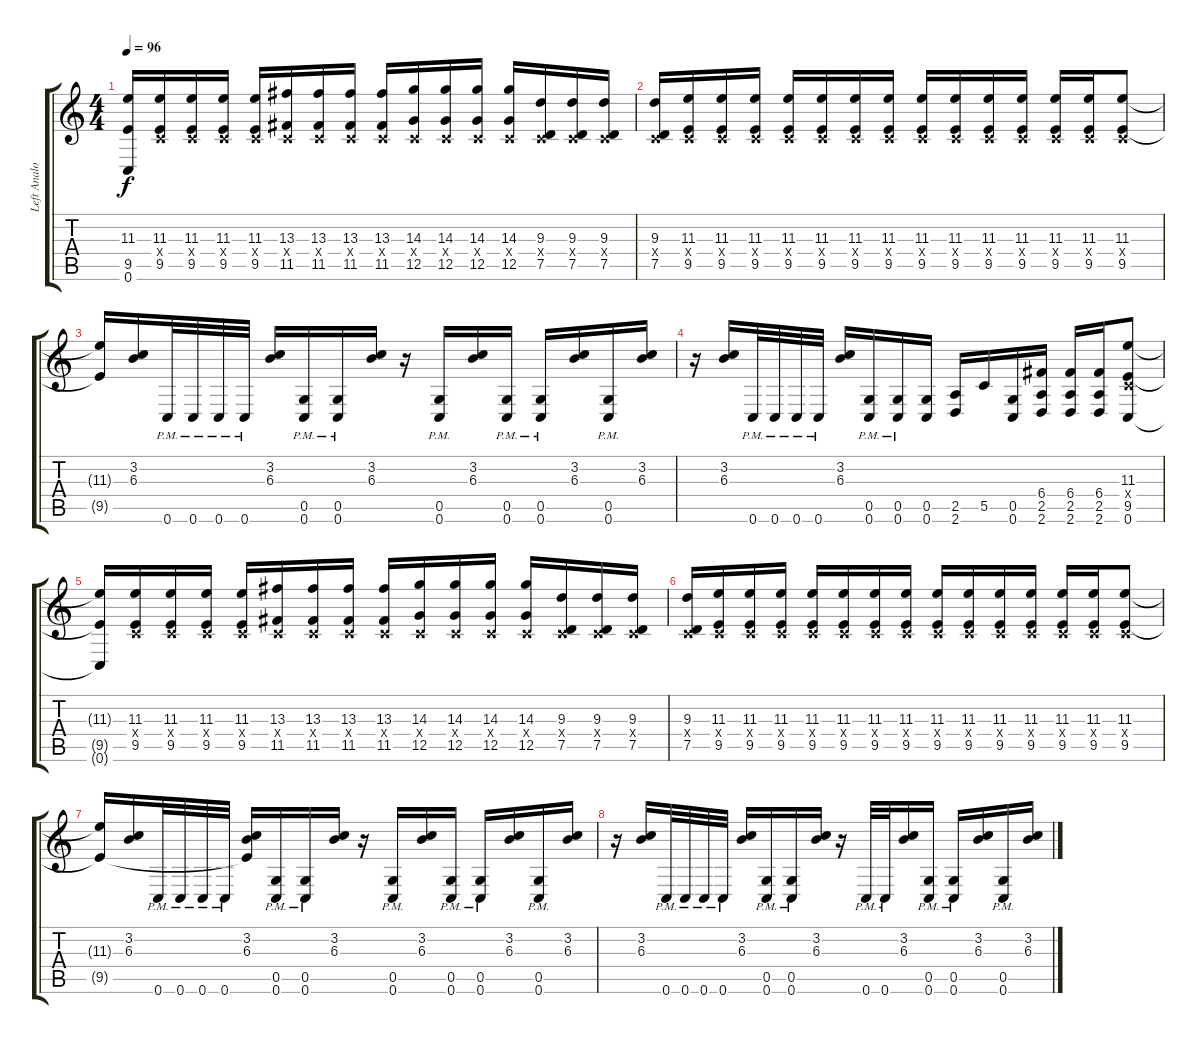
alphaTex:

\track ("Left Analog Stick" "Left Analo") {instrument distortionguitar}
\staff {score tabs}
\tuning (D4 A3 F3 C3 G2 C2) {hide}
\ts (4 4)
\tempo 96
\clef g2
\ks c
(11.3{t} 9.5{t} 0.6{t}).16{dy f} (11.3 0.4{x} 9.5).16 (11.3 0.4{x} 9.5).16 (11.3 0.4{x} 9.5).16 (11.3 0.4{x} 9.5).16 (13.3 0.4{x} 11.5).16 (13.3 0.4{x} 11.5).16 (13.3 0.4{x} 11.5).16 (13.3 0.4{x} 11.5).16 (14.3 0.4{x} 12.5).16 (14.3 0.4{x} 12.5).16 (14.3 0.4{x} 12.5).16 (14.3 0.4{x} 12.5).16 (9.3 0.4{x} 7.5).16 (9.3 0.4{x} 7.5).16 (9.3 0.4{x} 7.5).16 |
(9.3 0.4{x} 7.5).16 (11.3 0.4{x} 9.5).16 (11.3 0.4{x} 9.5).16 (11.3 0.4{x} 9.5).16 (11.3 0.4{x} 9.5).16 (11.3 0.4{x} 9.5).16 (11.3 0.4{x} 9.5).16 (11.3 0.4{x} 9.5).16 (11.3 0.4{x} 9.5).16 (11.3 0.4{x} 9.5).16 (11.3 0.4{x} 9.5).16 (11.3 0.4{x} 9.5).16 (11.3 0.4{x} 9.5).16 (11.3 0.4{x} 9.5).16 (11.3 0.4{x} 9.5).8 |
(11.3{t} 9.5{t}).16 (3.2 6.3).16 0.6{pm}.32 0.6{pm}.32 0.6{pm}.32 0.6{pm}.32 (3.2 6.3).16 (0.5{pm} 0.6{pm}).16 (0.5{pm} 0.6{pm}).16 (3.2 6.3).16 r.16 (0.5{pm} 0.6{pm}).16 (3.2 6.3).16 (0.5{pm} 0.6{pm}).16 (0.5{pm} 0.6{pm}).16 (3.2 6.3).16 (0.5{pm} 0.6{pm}).16 (3.2 6.3).16 |
r.16 (3.2 6.3).16 0.6{pm}.32 0.6{pm}.32 0.6{pm}.32 0.6{pm}.32 (3.2 6.3).16 (0.5{pm} 0.6{pm}).16 (0.5{pm} 0.6{pm}).16 (0.5 0.6).16 (2.5 2.6).16 5.5.16 (0.5 0.6).16 (6.4 2.5 2.6).16 (6.4 2.5 2.6).16 (6.4 2.5 2.6).16 (11.3 0.4{x} 9.5 0.6).8 |
(11.3{t} 9.5{t} 0.6{t}).16 (11.3 0.4{x} 9.5).16 (11.3 0.4{x} 9.5).16 (11.3 0.4{x} 9.5).16 (11.3 0.4{x} 9.5).16 (13.3 0.4{x} 11.5).16 (13.3 0.4{x} 11.5).16 (13.3 0.4{x} 11.5).16 (13.3 0.4{x} 11.5).16 (14.3 0.4{x} 12.5).16 (14.3 0.4{x} 12.5).16 (14.3 0.4{x} 12.5).16 (14.3 0.4{x} 12.5).16 (9.3 0.4{x} 7.5).16 (9.3 0.4{x} 7.5).16 (9.3 0.4{x} 7.5).16 |
(9.3 0.4{x} 7.5).16 (11.3 0.4{x} 9.5).16 (11.3 0.4{x} 9.5).16 (11.3 0.4{x} 9.5).16 (11.3 0.4{x} 9.5).16 (11.3 0.4{x} 9.5).16 (11.3 0.4{x} 9.5).16 (11.3 0.4{x} 9.5).16 (11.3 0.4{x} 9.5).16 (11.3 0.4{x} 9.5).16 (11.3 0.4{x} 9.5).16 (11.3 0.4{x} 9.5).16 (11.3 0.4{x} 9.5).16 (11.3 0.4{x} 9.5).16 (11.3 0.4{x} 9.5).8 |
(11.3{t} 9.5{t}).16 (3.2 6.3).16 0.6{pm}.32 0.6{pm}.32 0.6{pm}.32 0.6{pm}.32 (3.2 6.3 9.5{t}).16 (0.5{pm} 0.6{pm}).16 (0.5{pm} 0.6{pm}).16 (3.2 6.3).16 r.16 (0.5{pm} 0.6{pm}).16 (3.2 6.3).16 (0.5{pm} 0.6{pm}).16 (0.5{pm} 0.6{pm}).16 (3.2 6.3).16 (0.5{pm} 0.6{pm}).16 (3.2 6.3).16 |
r.16 (3.2 6.3).16 0.6{pm}.32 0.6{pm}.32 0.6{pm}.32 0.6{pm}.32 (3.2 6.3).16 (0.5{pm} 0.6{pm}).16 (0.5{pm} 0.6{pm}).16 (3.2 6.3).16 r.16 0.6{pm}.32 0.6{pm}.32 (3.2 6.3).16 (0.5{pm} 0.6{pm}).16 (0.5{pm} 0.6{pm}).16 (3.2 6.3).16 (0.5{pm} 0.6{pm}).16 (3.2 6.3).16
